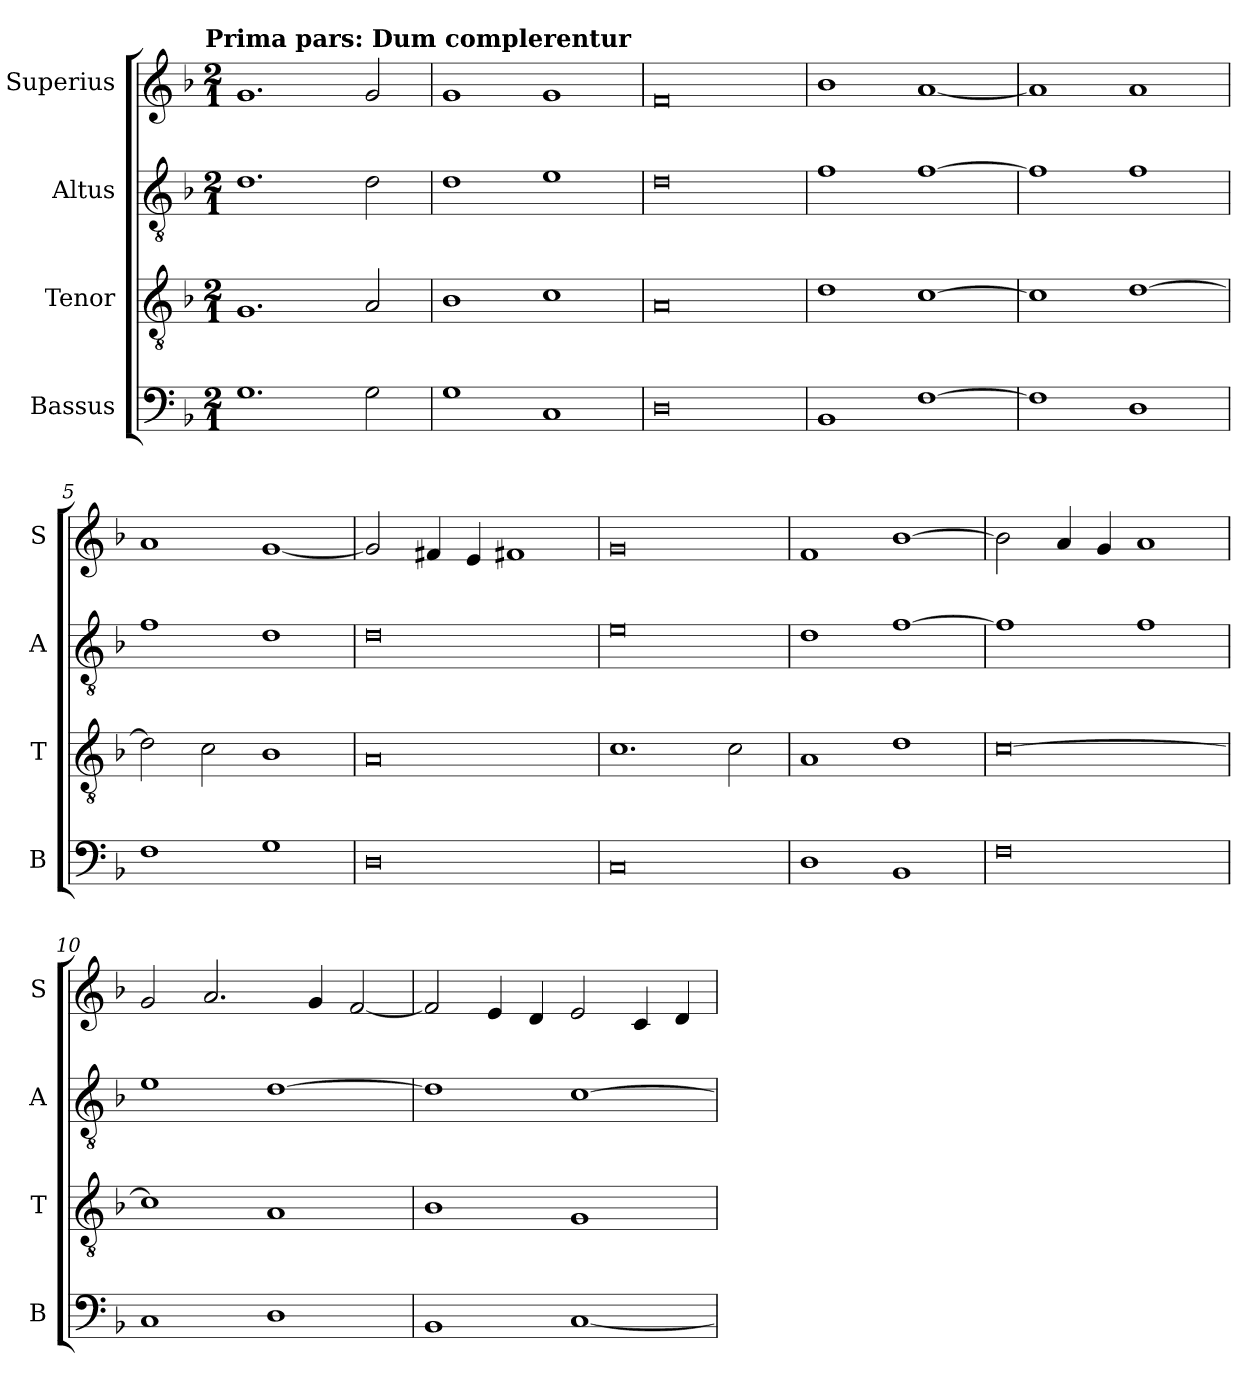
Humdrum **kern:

**kern	**kern	**kern	**kern
*part4	*part3	*part2	*part1
*staff4	*staff3	*staff2	*staff1
*I"Bassus	*I"Tenor	*I"Altus	*I"Superius
*I'B	*I'T	*I'A	*I'S
*clefF4	*clefGv2	*clefGv2	*clefG2
*k[b-]	*k[b-]	*k[b-]	*k[b-]
*F:	*F:	*F:	*F:
!!LO:TX:omd:t=Prima pars&colon; Dum complerentur
*M2/1	*M2/1	*M2/1	*M2/1
=	=	=	=
1.G	1.G	1.d	1.g
2G	2A	2d	2g
=1	=1	=1	=1
1G	1B-	1d	1g
1C	1c	1e	1g
=2	=2	=2	=2
0D	0A	0d	0f
=3	=3	=3	=3
1BB-	1d	1f	1b-
[1F	[1c	[1f	[1a
=4	=4	=4	=4
1F]	1c]	1f]	1a]
1D	[1d	1f	1a
=5	=5	=5	=5
1F	2d]	1f	1a
.	2c	.	.
1G	1B-	1d	[1g
=6	=6	=6	=6
0D	0A	0d	2g]
.	.	.	4f#X
.	.	.	4e
.	.	.	1f#X
=7	=7	=7	=7
0C	1.c	0e	0g
.	2c	.	.
=8	=8	=8	=8
1D	1A	1d	1f
1BB-	1d	[1f	[1b-
=9	=9	=9	=9
0F	[0c	1f]	2b-]
.	.	.	4a
.	.	.	4g
.	.	1f	1a
=10	=10	=10	=10
1C	1c]	1e	2g
.	.	.	2.a
1D	1A	[1d	.
.	.	.	4g
.	.	.	[2f
=11	=11	=11	=11
1BB-	1B-	1d]	2f]
.	.	.	4e
.	.	.	4d
[1C	1G	[1c	2e
.	.	.	4c
.	.	.	4d
=	=	=	=
*-	*-	*-	*-
